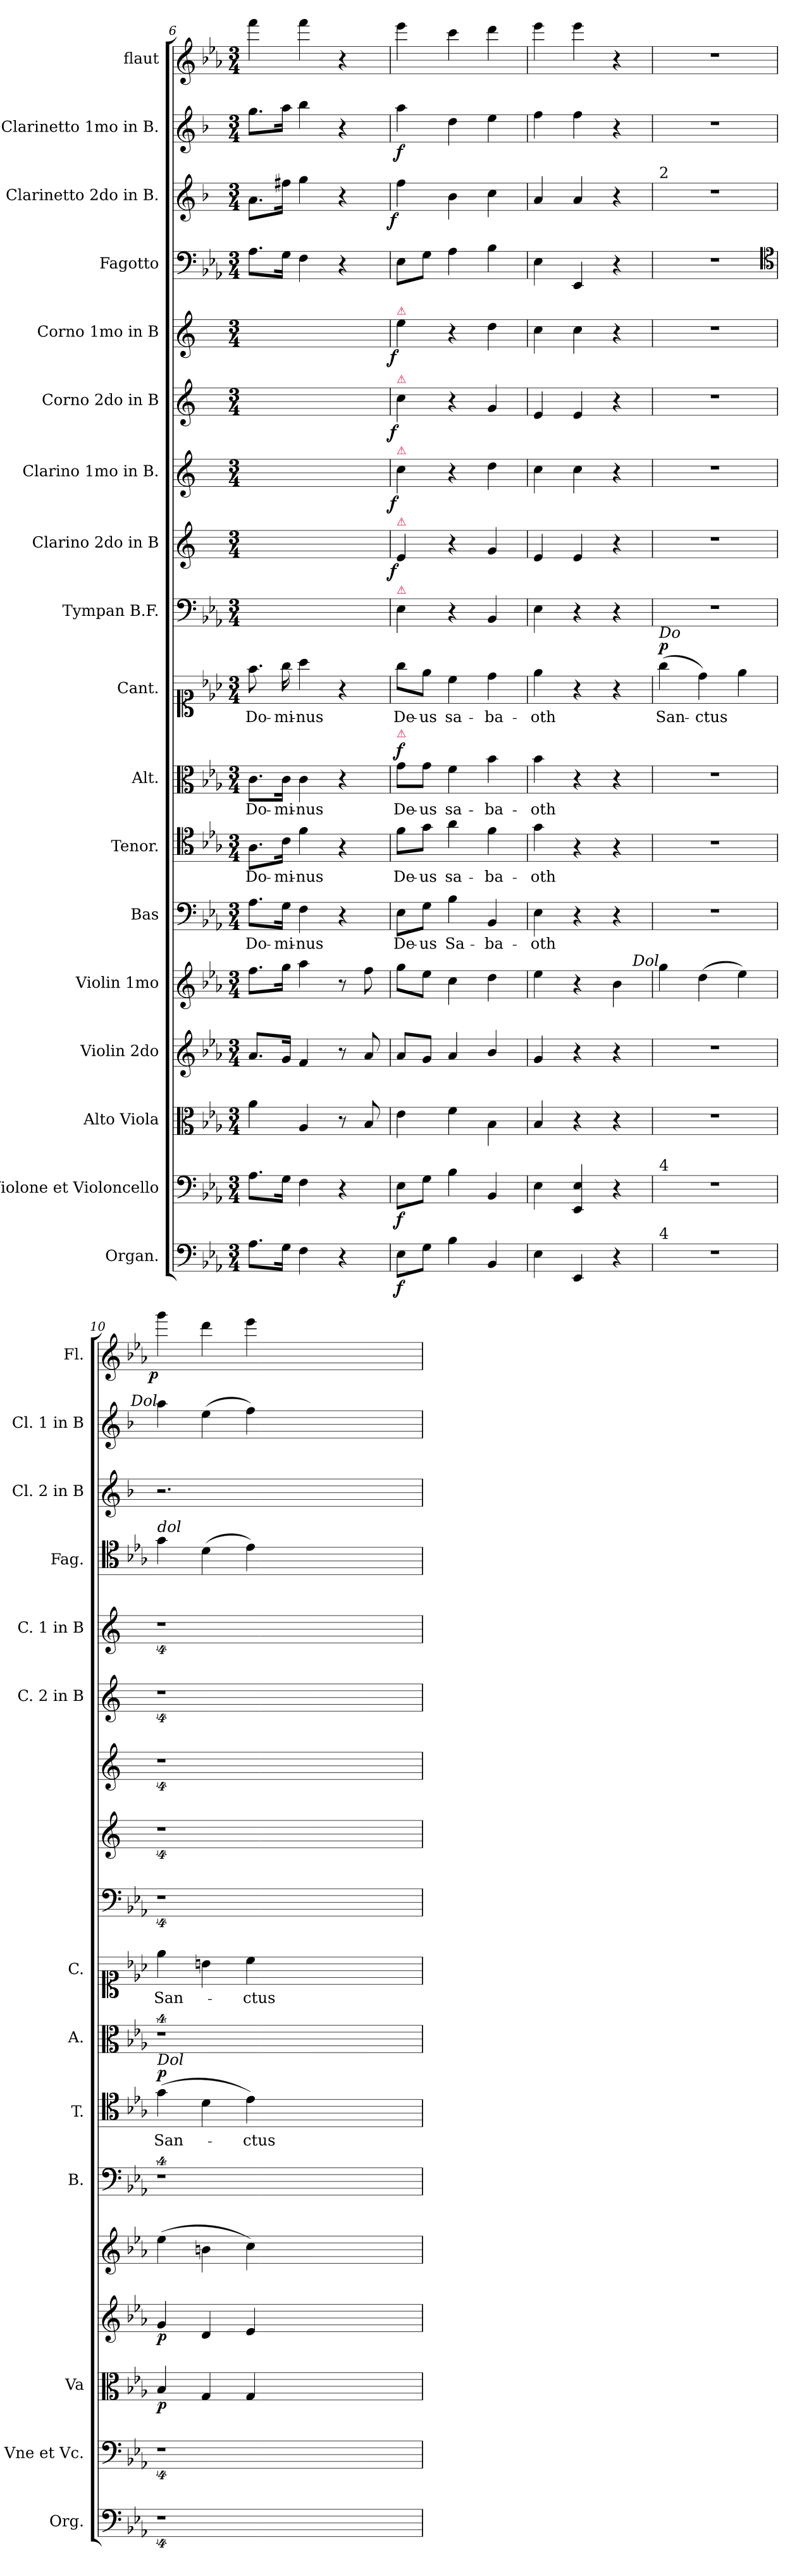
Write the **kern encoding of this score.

**kern	**dynam	**kern	**dynam	**kern	**dynam	**kern	**dynam	**kern	**kern	**text	**kern	**text	**dynam	**kern	**text	**dynam	**kern	**text	**dynam	**kern	**dynam	**kern	**dynam	**kern	**dynam	**kern	**dynam	**kern	**dynam	**kern	**kern	**dynam	**kern	**dynam	**kern	**dynam
*part18	*part18	*part17	*part17	*part16	*part16	*part15	*part15	*part14	*part13	*part13	*part12	*part12	*part12	*part11	*part11	*part11	*part10	*part10	*part10	*part9	*part9	*part8	*part8	*part7	*part7	*part6	*part6	*part5	*part5	*part4	*part3	*part3	*part2	*part2	*part1	*part1
*staff18	*staff18	*staff17	*staff17	*staff16	*staff16	*staff15	*staff15	*staff14	*staff13	*staff13	*staff12	*staff12	*staff12	*staff11	*staff11	*staff11	*staff10	*staff10	*staff10	*staff9	*staff9	*staff8	*staff8	*staff7	*staff7	*staff6	*staff6	*staff5	*staff5	*staff4	*staff3	*staff3	*staff2	*staff2	*staff1	*staff1
*I"Organ.	*	*I"Violone et Violoncello	*	*I"Alto Viola	*	*I"Violin 2do	*	*I"Violin 1mo	*I"Bas	*	*I"Tenor.	*	*	*I"Alt.	*	*	*I"Cant.	*	*	*I"Tympan B.F.	*	*I"Clarino 2do in B	*	*I"Clarino 1mo in B.	*	*I"Corno 2do in B	*	*I"Corno 1mo in B	*	*I"Fagotto	*I"Clarinetto 2do in B.	*	*I"Clarinetto 1mo in B.	*	*I"flaut	*
*I'Org.	*	*I'Vne et Vc.	*	*I'Va	*	*	*	*	*I'B.	*	*I'T.	*	*	*I'A.	*	*	*I'C.	*	*	*	*	*	*	*	*	*I'C. 2 in B	*	*I'C. 1 in B	*	*I'Fag.	*I'Cl. 2 in B	*	*I'Cl. 1 in B	*	*I'Fl.	*
*clefF4	*	*clefF4	*	*clefC3	*	*clefG2	*	*clefG2	*clefF4	*	*clefC4	*	*	*clefC3	*	*	*clefC1	*	*	*clefF4	*	*clefG2	*	*clefG2	*	*clefG2	*	*clefG2	*	*clefF4	*clefG2	*	*clefG2	*	*clefG2	*
*	*	*	*	*	*	*	*	*	*	*	*	*	*	*	*	*	*	*	*	*	*	*ITrd5c9	*	*ITrd-2c-3	*	*ITrd-2c-3	*	*ITrd5c9	*	*	*ITrd1c2	*	*ITrd1c2	*	*	*
*k[b-e-a-]	*	*k[b-e-a-]	*	*k[b-e-a-]	*	*k[b-e-a-]	*	*k[b-e-a-]	*k[b-e-a-]	*	*k[b-e-a-]	*	*	*k[b-e-a-]	*	*	*k[b-e-a-]	*	*	*k[b-e-a-]	*	*k[b-e-a-]	*	*k[b-e-a-]	*	*k[b-e-a-]	*	*k[b-e-a-]	*	*k[b-e-a-]	*k[b-e-a-]	*	*k[b-e-a-]	*	*k[b-e-a-]	*
*E-:	*	*E-:	*	*E-:	*	*E-:	*	*E-:	*E-:	*	*E-:	*	*	*E-:	*	*	*E-:	*	*	*E-:	*	*	*	*	*	*	*	*	*	*E-:	*E-:	*	*E-:	*	*E-:	*
*M3/4	*	*M3/4	*	*M3/4	*	*M3/4	*	*M3/4	*M3/4	*	*M3/4	*	*	*M3/4	*	*	*M3/4	*	*	*M3/4	*	*M3/4	*	*M3/4	*	*M3/4	*	*M3/4	*	*M3/4	*M3/4	*	*M3/4	*	*M3/4	*
=6	=6	=6	=6	=6	=6	=6	=6	=6	=6	=6	=6	=6	=6	=6	=6	=6	=6	=6	=6	=6	=6	=6	=6	=6	=6	=6	=6	=6	=6	=6	=6	=6	=6	=6	=6	=6
8.A-\L	.	8.A-\L	.	4a-\	.	8.a-/L	.	8.ff\L	8.A-\L	Do-	8.A-\L	Do-	.	8.c\L	Do-	.	8.ff\	Do-	.	2.ryy	.	2.ryy	.	2.ryy	.	2.ryy	.	2.ryy	.	8.A-\L	8.g\L	.	8.ff\L	.	4fff\	.
16G\Jk	.	16G\Jk	.	.	.	16g/Jk	.	16gg\Jk	16G\Jk	-mi-	16c\Jk	-mi-	.	16c\Jk	-mi-	.	16gg\	-mi-	.	.	.	.	.	.	.	.	.	.	.	16G\Jk	16een\Jk	.	16gg\Jk	.	.	.
4F\	.	4F\	.	4A-/	.	4f/	.	4aa-\	4F\	-nus	4f\	-nus	.	4c\	-nus	.	4aa-\	-nus	.	.	.	.	.	.	.	.	.	.	.	4F\	4ff\	.	4aa-\	.	4fff\	.
4r	.	4r	.	8r	.	8r	.	8r	4r	.	4r	.	.	4r	.	.	4r	.	.	.	.	.	.	.	.	.	.	.	.	4r	4r	.	4r	.	4r	.
.	.	.	.	8B-/	.	8a-/	.	8ff\	.	.	.	.	.	.	.	.	.	.	.	.	.	.	.	.	.	.	.	.	.	.	.	.	.	.	.	.
=7	=7	=7	=7	=7	=7	=7	=7	=7	=7	=7	=7	=7	=7	=7	=7	=7	=7	=7	=7	=7	=7	=7	=7	=7	=7	=7	=7	=7	=7	=7	=7	=7	=7	=7	=7	=7
!	!	!	!	!	!	!	!	!	!	!	!	!	!	!	!	!	!	!	!	!	!	!	!	!	!	!	!	!LO:TX:a:color=crimson:t=⚠	!	!	!	!	!	!	!	!
!	!	!	!	!	!	!	!	!	!	!	!	!	!	!	!	!	!	!	!	!	!	!	!	!	!	!LO:TX:a:color=crimson:t=⚠	!	!	!	!	!	!	!	!	!	!
!	!	!	!	!	!	!	!	!	!	!	!	!	!	!	!	!	!	!	!	!	!	!	!	!LO:TX:a:color=crimson:t=⚠	!	!	!	!	!	!	!	!	!	!	!	!
!	!	!	!	!	!	!	!	!	!	!	!	!	!	!	!	!	!	!	!	!	!	!LO:TX:a:color=crimson:t=⚠	!	!	!	!	!	!	!	!	!	!	!	!	!	!
!	!	!	!	!	!	!	!	!	!	!	!	!	!	!	!	!	!	!	!	!LO:TX:a:color=crimson:t=⚠	!	!	!	!	!	!	!	!	!	!	!	!	!	!	!	!
!	!	!	!	!	!	!	!	!	!	!	!	!	!	!LO:TX:a:color=crimson:t=⚠	!	!	!	!	!	!	!	!	!	!	!	!	!	!	!	!	!	!	!	!	!	!
!	!LO:DY:b	!	!	!	!	!	!	!	!	!	!	!	!	!	!	!LO:DY:a	!	!	!	!	!LO:DY:rj	!	!LO:DY:rj	!	!LO:DY:rj	!	!LO:DY:rj	!	!LO:DY:rj	!	!	!LO:DY:rj	!	!	!	!
8E-\L	f	8E-\L	f	4e-\	.	8a-/L	.	8gg\L	8E-\L	De-	8f\L	De-	.	8g\L	De-	f	8gg\L	De-	.	4E-\	fo	4G/	f	4ee-\	f	4ee-\	f	4g\	f	8E-\L	4ee-\	f	4gg\	f	4eee-\	.
8G\J	.	8G\J	.	.	.	8g/J	.	8ee-\J	8G\J	-us	8g\J	-us	.	8g\J	-us	.	8ee-\J	-us	.	.	.	.	.	.	.	.	.	.	.	8G\J	.	.	.	.	.	.
4B-\	.	4B-\	.	4f\	.	4a-/	.	4cc\	4B-\	Sa-	4a-\	sa-	.	4f\	sa-	.	4cc\	sa-	.	4r	.	4r	.	4r	.	4r	.	4r	.	4A-\	4a-\	.	4cc\	.	4ccc\	.
4BB-/	.	4BB-/	.	4B-\	.	4b-/	.	4dd\	4BB-/	-ba-	4f\	-ba-	.	4b-\	-ba-	.	4dd\	-ba-	.	4BB-/	.	4B-/	.	4ff\	.	4b-/	.	4f\	.	4B-\	4b-\	.	4dd\	.	4ddd\	.
=8	=8	=8	=8	=8	=8	=8	=8	=8	=8	=8	=8	=8	=8	=8	=8	=8	=8	=8	=8	=8	=8	=8	=8	=8	=8	=8	=8	=8	=8	=8	=8	=8	=8	=8	=8	=8
4E-\	.	4E-\	.	4B-/	.	4g/	.	4ee-\	4E-\	-oth	4g\	-oth	.	4b-\	-oth	.	4ee-\	-oth	.	4E-\	.	4G/	.	4ee-\	.	4g/	.	4e-\	.	4E-\	4g/	.	4ee-\	.	4eee-\	.
4EE-/	.	4EE-/ 4E-/	.	4r	.	4r	.	4r	4r	.	4r	.	.	4r	.	.	4r	.	.	4r	.	4G/	.	4ee-\	.	4g/	.	4e-\	.	4EE-/	4g/	.	4ee-\	.	4eee-\	.
4r	.	4r	.	4r	.	4r	.	4b-\	4r	.	4r	.	.	4r	.	.	4r	.	.	4r	.	4r	.	4r	.	4r	.	4r	.	4r	4r	.	4r	.	4r	.
=9	=9	=9	=9	=9	=9	=9	=9	=9	=9	=9	=9	=9	=9	=9	=9	=9	=9	=9	=9	=9	=9	=9	=9	=9	=9	=9	=9	=9	=9	=9	=9	=9	=9	=9	=9	=9
!	!	!	!	!	!	!	!	!	!	!	!	!	!	!	!	!	!	!	!	!	!	!	!	!	!	!	!	!	!	!	!LO:TX:a:t=2	!	!	!	!	!
!	!	!	!	!	!	!	!	!	!	!	!	!	!	!	!	!	!LO:TX:a:i:t=Do	!	!	!	!	!	!	!	!	!	!	!	!	!	!	!	!	!	!	!
!	!	!	!	!	!	!	!	!LO:TX:a:i:rj:t=Dol	!	!	!	!	!	!	!	!	!	!	!	!	!	!	!	!	!	!	!	!	!	!	!	!	!	!	!	!
!	!	!LO:TX:a:t=4	!	!	!	!	!	!	!	!	!	!	!	!	!	!	!	!	!	!	!	!	!	!	!	!	!	!	!	!	!	!	!	!	!	!
!LO:TX:a:t=4	!	!	!	!	!	!	!	!	!	!	!	!	!	!	!	!	!	!	!	!	!	!	!	!	!	!	!	!	!	!	!	!	!	!	!	!
!	!	!	!	!	!	!	!	!	!	!	!	!	!	!	!	!	!	!	!LO:DY:a	!	!	!	!	!	!	!	!	!	!	!	!	!	!	!	!	!
2.r	.	2.r	.	2.r	.	2.r	.	4gg\	2.r	.	2.r	.	.	2.r	.	.	(4gg\	San-	p	2.r	.	2.r	.	2.r	.	2.r	.	2.r	.	2.r	2.r	.	2.r	.	2.r	.
.	.	.	.	.	.	.	.	(4dd\	.	.	.	.	.	.	.	.	4dd\)	-ctus	.	.	.	.	.	.	.	.	.	.	.	.	.	.	.	.	.	.
.	.	.	.	.	.	.	.	4ee-\)	.	.	.	.	.	.	.	.	4ee-\	.	.	.	.	.	.	.	.	.	.	.	.	.	.	.	.	.	.	.
*	*	*	*	*	*	*	*	*	*	*	*	*	*	*	*	*	*	*	*	*	*	*	*	*	*	*	*	*	*	*clefC4	*	*	*	*	*	*
=10	=10	=10	=10	=10	=10	=10	=10	=10	=10	=10	=10	=10	=10	=10	=10	=10	=10	=10	=10	=10	=10	=10	=10	=10	=10	=10	=10	=10	=10	=10	=10	=10	=10	=10	=10	=10
!	!	!	!	!	!	!	!	!	!	!	!	!	!	!	!	!	!	!	!	!	!	!	!	!	!	!	!	!	!	!	!	!	!LO:TX:a:i:rj:t=Dol	!	!	!
!	!	!	!	!	!	!	!	!	!	!	!	!	!	!	!	!	!	!	!	!	!	!	!	!	!	!	!	!	!	!LO:TX:a:i:t=dol	!	!	!	!	!	!
!	!	!	!	!	!	!	!	!	!	!	!LO:TX:a:i:t=Dol	!	!	!	!	!	!	!	!	!	!	!	!	!	!	!	!	!	!	!	!	!	!	!	!	!
!	!	!	!	!	!	!	!LO:DY:b	!	!	!	!	!	!LO:DY:b	!	!	!	!	!LO:LY:i	!	!	!	!	!	!	!	!	!	!	!	!	!	!	!	!	!	!LO:DY:rj
4%9r	.	4%9r	.	4B-/	p.	4g/	p	(4ee-\	4%9r	.	(4g\	San-	p	4%9r	.	.	4ee-\	San-	.	4%9r	.	4%9r	.	4%9r	.	4%9r	.	4%9r	.	4g\	2.r	.	4gg\	.	4ggg\	p
.	.	.	.	4G/	.	4d/	.	4bn\	.	.	4d\	.	.	.	.	.	4bn\	.	.	.	.	.	.	.	.	.	.	.	.	(4d\	.	.	(4dd\	.	4ddd\	.
!	!	!	!	!	!	!	!	!	!	!	!	!	!	!	!	!	!	!LO:LY:i	!	!	!	!	!	!	!	!	!	!	!	!	!	!	!	!	!	!
.	.	.	.	4G/	.	4e-/	.	4cc\)	.	.	4e-\)	-ctus	.	.	.	.	4cc\	-ctus	.	.	.	.	.	.	.	.	.	.	.	4e-\)	.	.	4ee-\)	.	4eee-\	.
.	.	.	.	1.ryy	.	1.ryy	.	1.ryy	.	.	1.ryy	.	.	.	.	.	1.ryy	.	.	.	.	.	.	.	.	.	.	.	.	1.ryy	1.ryy	.	1.ryy	.	1.ryy	.
=	=	=	=	=	=	=	=	=	=	=	=	=	=	=	=	=	=	=	=	=	=	=	=	=	=	=	=	=	=	=	=	=	=	=	=	=
*-	*-	*-	*-	*-	*-	*-	*-	*-	*-	*-	*-	*-	*-	*-	*-	*-	*-	*-	*-	*-	*-	*-	*-	*-	*-	*-	*-	*-	*-	*-	*-	*-	*-	*-	*-	*-
